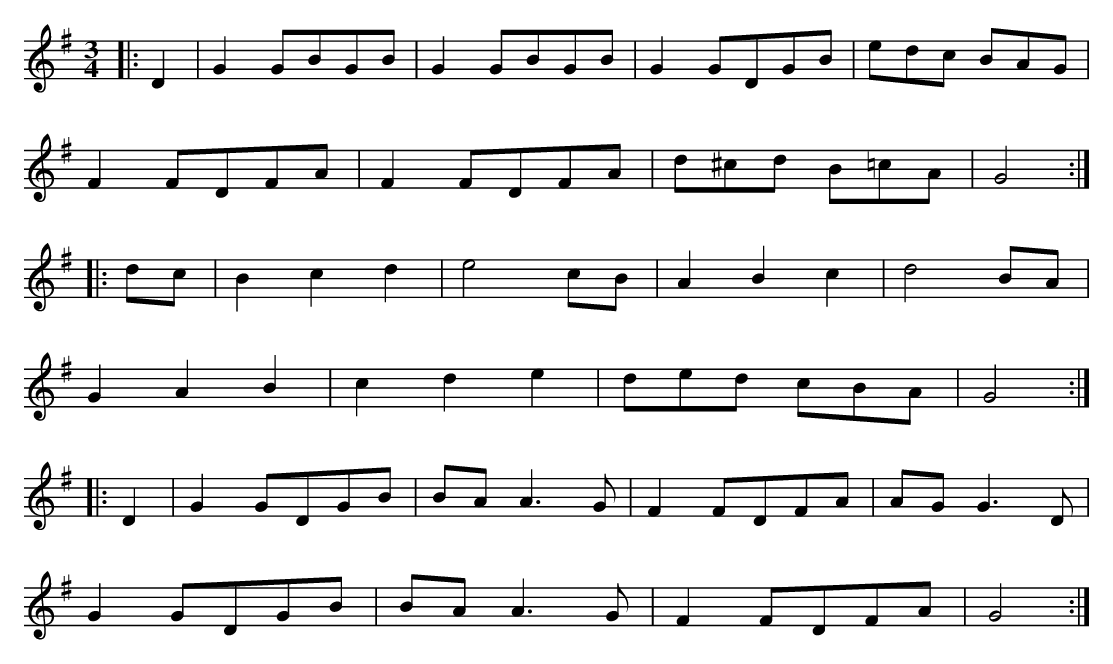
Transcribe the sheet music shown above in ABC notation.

X:1
M:3/4
K:G
|:D2| G2 GBGB|G2 GBGB|G2 GDGB|edc BAG|
 F2 FDFA|F2 FDFA|d^cd B=cA| G4:|
|:dc| B2 c2 d2| e4 cB| A2 B2 c2| d4 BA|
 G2 A2 B2| c2 d2 e2| ded cBA| G4:|
|:D2| G2 GDGB| BA A3 G| F2 FDFA| AG G3 D|
 G2 GDGB| BA A3 G| F2 FDFA| G4:|
